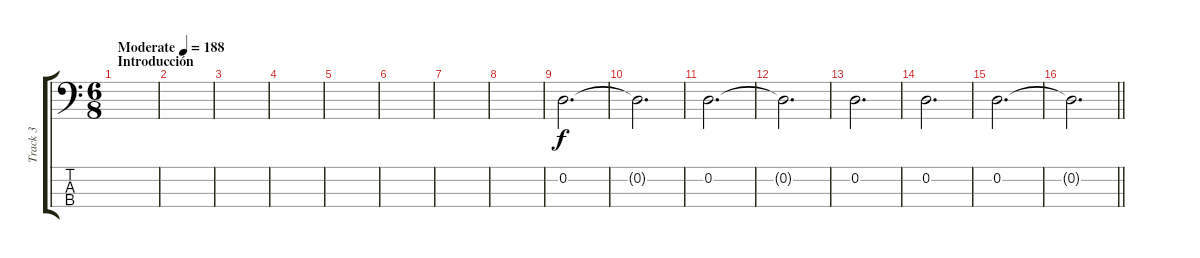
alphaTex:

\track ("Track 3" "Track 3") {instrument fretlessbass}
\staff {score tabs}
\tuning (G2 D2 A1 E1) {hide}
\ts (6 8)
\section ("" "Introducción")
\tempo (188 "Moderate")
\clef f4
\ks c
|
|
|
|
|
|
|
|
0.2.2{d} |
0.2{t}.2{d} |
0.2.2{d} |
0.2{t}.2{d} |
0.2.2{d} |
0.2.2{d} |
0.2.2{d} |
\barLineRight lightlight
0.2{t}.2{d}
